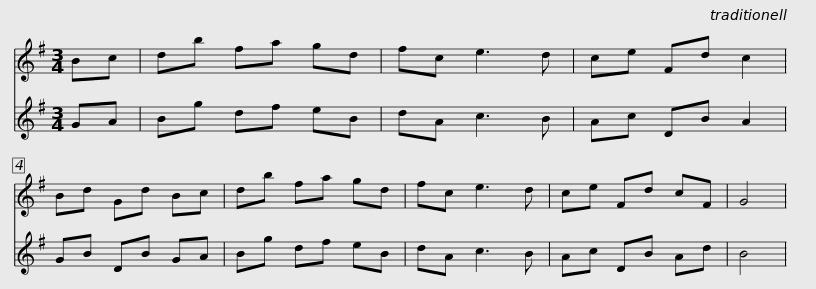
X:1
%%score 1 2
L:1/8
M:3/4
I:linebreak $
K:G
V:1 treble
V:2 treble
V:1
 Bc | db fa gd | fc e3 d | ce Fd c2 | Bd Gd Bc | %5
 db fa gd | fc e3 d | ce Fd cF | G4 | %9
V:2
 GA | Bg df eB | dA c3 B | Ac DB A2 | GB DB GA | %5
 Bg df eB | dA c3 B | Ac DB Ad | B4 | %9
